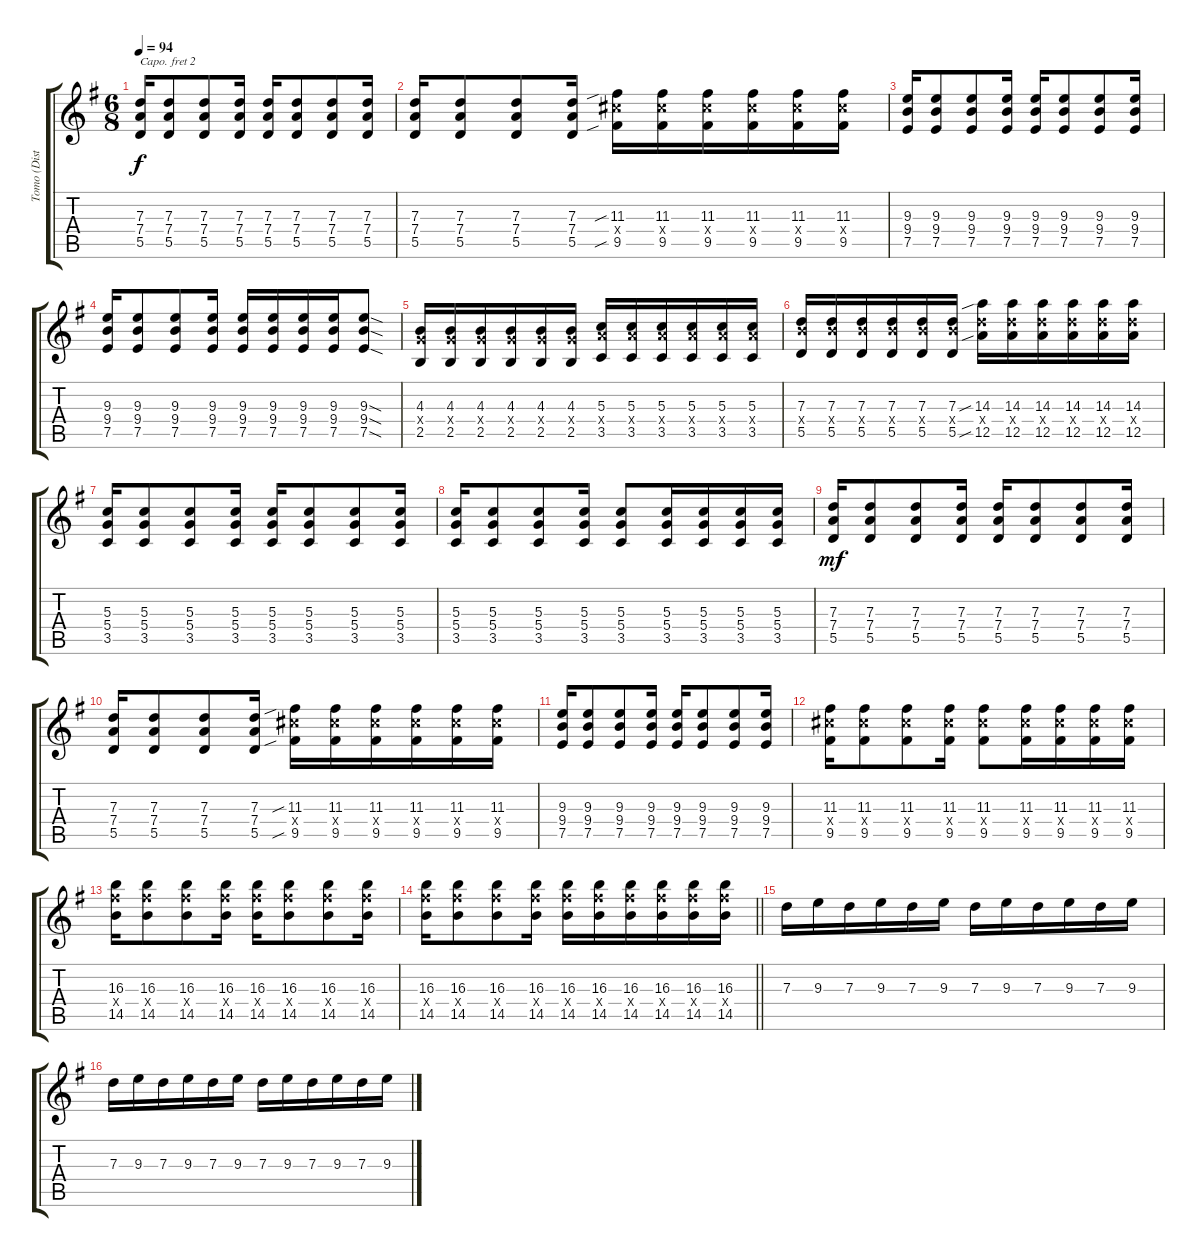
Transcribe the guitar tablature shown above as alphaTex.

\track ("Tomo (Distortion)" "Tomo (Dist") {instrument distortionguitar}
\staff {score tabs}
\capo 2
\tuning (D4 A3 F3 C3 G2 D2) {hide}
\ts (6 8)
\tempo 94
\clef g2
\ks g
(7.3 7.4 5.5).16{dy f} (7.3 7.4 5.5).8 (7.3 7.4 5.5).8 (7.3 7.4 5.5).16 (7.3 7.4 5.5).16 (7.3 7.4 5.5).8 (7.3 7.4 5.5).8 (7.3 7.4 5.5).16 |
(7.3 7.4 5.5).16 (7.3 7.4 5.5).8 (7.3 7.4 5.5).8 (7.3 7.4 5.5).16 (11.3{sib} 11.4{x} 9.5{sib}).16 (11.3 11.4{x} 9.5).16 (11.3 11.4{x} 9.5).16 (11.3 11.4{x} 9.5).16 (11.3 11.4{x} 9.5).16 (11.3 11.4{x} 9.5).16 |
(9.3 9.4 7.5).16 (9.3 9.4 7.5).8 (9.3 9.4 7.5).8 (9.3 9.4 7.5).16 (9.3 9.4 7.5).16 (9.3 9.4 7.5).8 (9.3 9.4 7.5).8 (9.3 9.4 7.5).16 |
(9.3 9.4 7.5).16 (9.3 9.4 7.5).8 (9.3 9.4 7.5).8 (9.3 9.4 7.5).16 (9.3 9.4 7.5).16 (9.3 9.4 7.5).16 (9.3 9.4 7.5).16 (9.3 9.4 7.5).16 (9.3{sod} 9.4{sod} 7.5{sod}).8 |
(4.3 5.4{x} 2.5).16 (4.3 5.4{x} 2.5).16 (4.3 5.4{x} 2.5).16 (4.3 5.4{x} 2.5).16 (4.3 5.4{x} 2.5).16 (4.3 5.4{x} 2.5).16 (5.3 7.4{x} 3.5).16 (5.3 7.4{x} 3.5).16 (5.3 7.4{x} 3.5).16 (5.3 7.4{x} 3.5).16 (5.3 7.4{x} 3.5).16 (5.3 7.4{x} 3.5).16 |
(7.3 9.4{x} 5.5).16 (7.3 9.4{x} 5.5).16 (7.3 9.4{x} 5.5).16 (7.3 9.4{x} 5.5).16 (7.3 9.4{x} 5.5).16 (7.3 9.4{x} 5.5).16 (14.3{sib} 12.4{x} 12.5{sib}).16 (14.3 12.4{x} 12.5).16 (14.3 12.4{x} 12.5).16 (14.3 12.4{x} 12.5).16 (14.3 12.4{x} 12.5).16 (14.3 12.4{x} 12.5).16 |
(5.3 5.4 3.5).16 (5.3 5.4 3.5).8 (5.3 5.4 3.5).8 (5.3 5.4 3.5).16 (5.3 5.4 3.5).16 (5.3 5.4 3.5).8 (5.3 5.4 3.5).8 (5.3 5.4 3.5).16 |
(5.3 5.4 3.5).16 (5.3 5.4 3.5).8 (5.3 5.4 3.5).8 (5.3 5.4 3.5).16 (5.3 5.4 3.5).8 (5.3 5.4 3.5).16 (5.3 5.4 3.5).16 (5.3 5.4 3.5).16 (5.3 5.4 3.5).16 |
(7.3 7.4 5.5).16{dy mf} (7.3 7.4 5.5).8 (7.3 7.4 5.5).8 (7.3 7.4 5.5).16 (7.3 7.4 5.5).16 (7.3 7.4 5.5).8 (7.3 7.4 5.5).8 (7.3 7.4 5.5).16 |
(7.3 7.4 5.5).16 (7.3 7.4 5.5).8 (7.3 7.4 5.5).8 (7.3 7.4 5.5).16 (11.3{sib} 11.4{x} 9.5{sib}).16 (11.3 11.4{x} 9.5).16 (11.3 11.4{x} 9.5).16 (11.3 11.4{x} 9.5).16 (11.3 11.4{x} 9.5).16 (11.3 11.4{x} 9.5).16 |
(9.3 9.4 7.5).16 (9.3 9.4 7.5).8 (9.3 9.4 7.5).8 (9.3 9.4 7.5).16 (9.3 9.4 7.5).16 (9.3 9.4 7.5).8 (9.3 9.4 7.5).8 (9.3 9.4 7.5).16 |
(11.3 11.4{x} 9.5).16 (11.3 11.4{x} 9.5).8 (11.3 11.4{x} 9.5).8 (11.3 11.4{x} 9.5).16 (11.3 11.4{x} 9.5).8 (11.3 11.4{x} 9.5).16 (11.3 11.4{x} 9.5).16 (11.3 11.4{x} 9.5).16 (11.3 11.4{x} 9.5).16 |
(16.3 16.4{x} 14.5).16 (16.3 16.4{x} 14.5).8 (16.3 16.4{x} 14.5).8 (16.3 16.4{x} 14.5).16 (16.3 16.4{x} 14.5).16 (16.3 16.4{x} 14.5).8 (16.3 16.4{x} 14.5).8 (16.3 16.4{x} 14.5).16 |
\barLineRight lightlight
(16.3 16.4{x} 14.5).16 (16.3 16.4{x} 14.5).8 (16.3 16.4{x} 14.5).8 (16.3 16.4{x} 14.5).16 (16.3 16.4{x} 14.5).16 (16.3 16.4{x} 14.5).16 (16.3 16.4{x} 14.5).16 (16.3 16.4{x} 14.5).16 (16.3 16.4{x} 14.5).16 (16.3 16.4{x} 14.5).16 |
7.3.16 9.3.16 7.3.16 9.3.16 7.3.16 9.3.16 7.3.16 9.3.16 7.3.16 9.3.16 7.3.16 9.3.16 |
7.3.16 9.3.16 7.3.16 9.3.16 7.3.16 9.3.16 7.3.16 9.3.16 7.3.16 9.3.16 7.3.16 9.3.16
